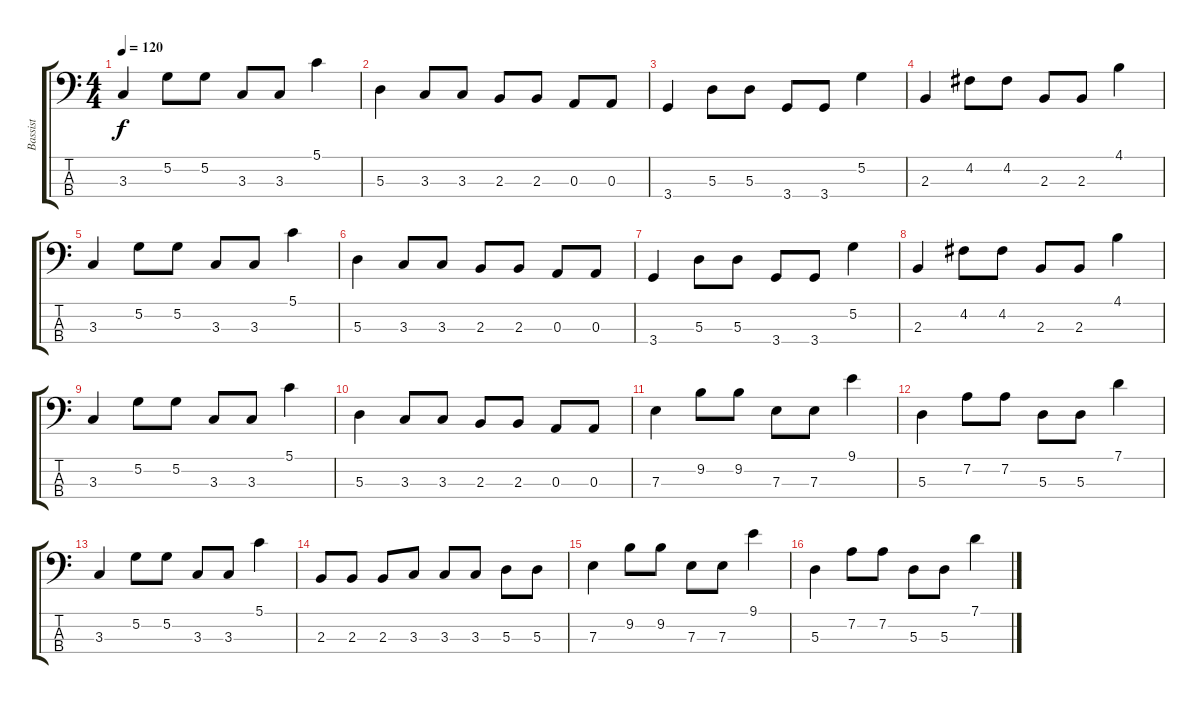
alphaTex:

\track ("Bassist" "Bassist") {instrument electricbasspick}
\staff {score tabs}
\tuning (G2 D2 A1 E1) {hide}
\ts (4 4)
\tempo 120
\clef f4
\ks c
3.3.4{dy f} 5.2.8 5.2.8 3.3.8 3.3.8 5.1.4 |
5.3.4 3.3.8 3.3.8 2.3.8 2.3.8 0.3.8 0.3.8 |
3.4.4 5.3.8 5.3.8 3.4.8 3.4.8 5.2.4 |
2.3.4 4.2.8 4.2.8 2.3.8 2.3.8 4.1.4 |
3.3.4 5.2.8 5.2.8 3.3.8 3.3.8 5.1.4 |
5.3.4 3.3.8 3.3.8 2.3.8 2.3.8 0.3.8 0.3.8 |
3.4.4 5.3.8 5.3.8 3.4.8 3.4.8 5.2.4 |
2.3.4 4.2.8 4.2.8 2.3.8 2.3.8 4.1.4 |
3.3.4 5.2.8 5.2.8 3.3.8 3.3.8 5.1.4 |
5.3.4 3.3.8 3.3.8 2.3.8 2.3.8 0.3.8 0.3.8 |
7.3.4 9.2.8 9.2.8 7.3.8 7.3.8 9.1.4 |
5.3.4 7.2.8 7.2.8 5.3.8 5.3.8 7.1.4 |
3.3.4 5.2.8 5.2.8 3.3.8 3.3.8 5.1.4 |
2.3.8 2.3.8 2.3.8 3.3.8 3.3.8 3.3.8 5.3.8 5.3.8 |
7.3.4 9.2.8 9.2.8 7.3.8 7.3.8 9.1.4 |
5.3.4 7.2.8 7.2.8 5.3.8 5.3.8 7.1.4
